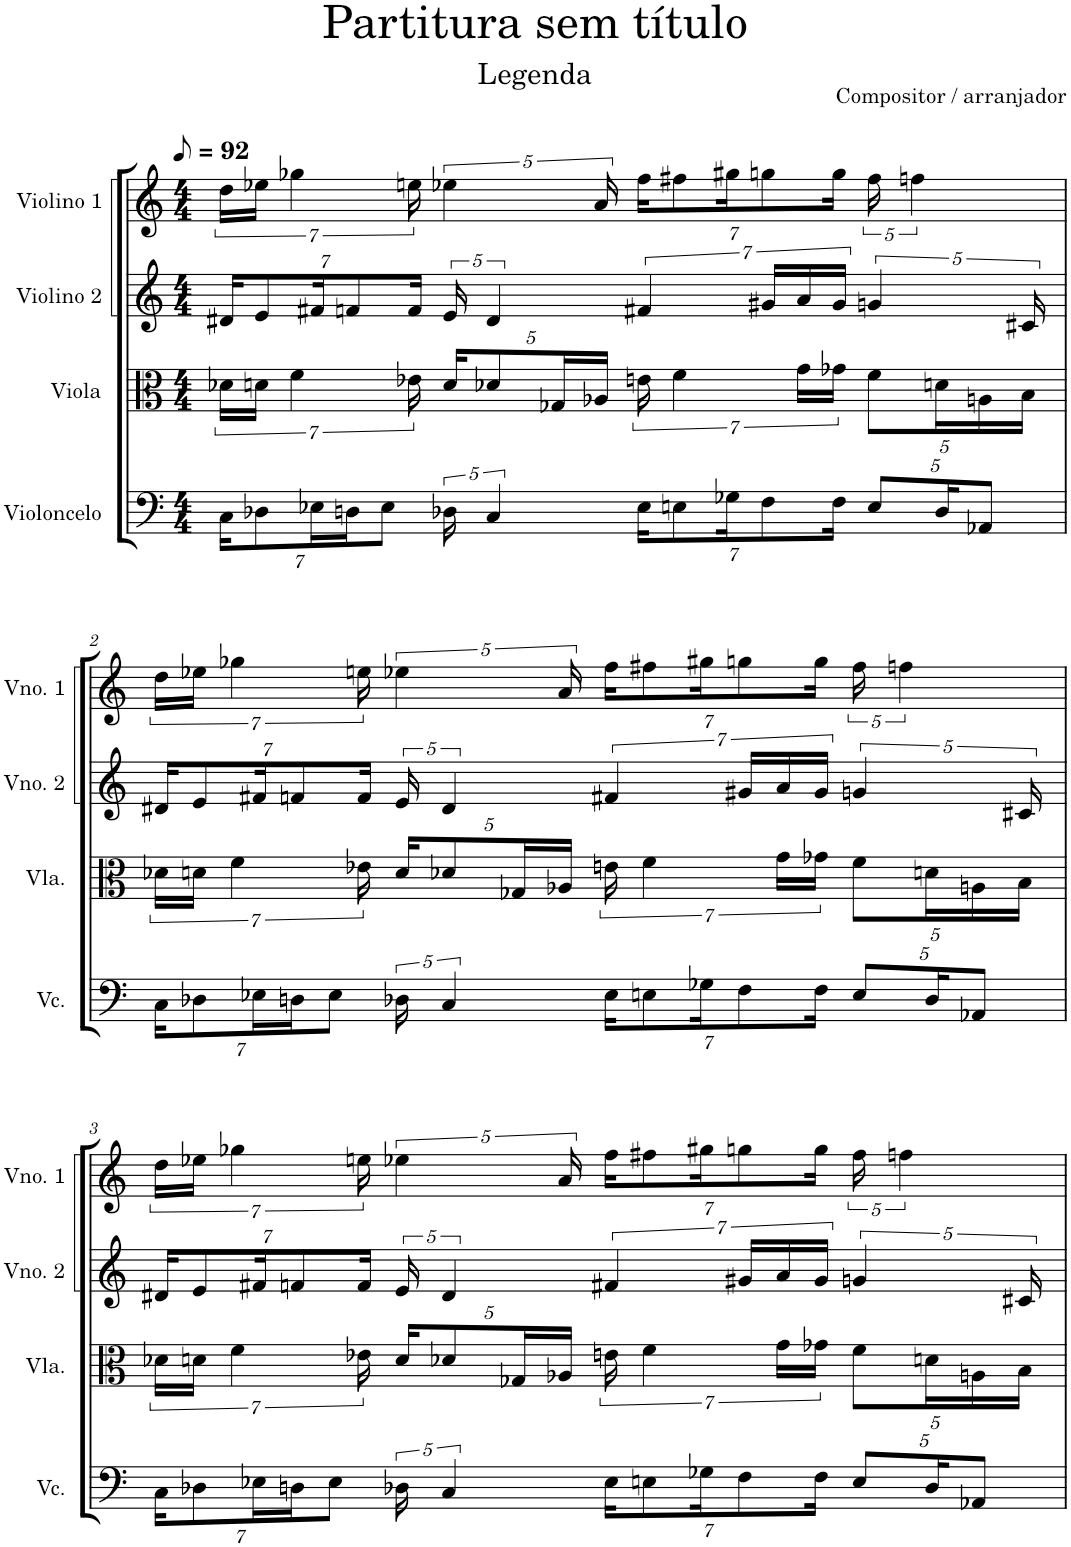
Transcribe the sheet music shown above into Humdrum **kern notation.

**kern	**kern	**kern	**kern
*part4	*part3	*part2	*part1
*staff4	*staff3	*staff2	*staff1
*I"Violoncelo	*I"Viola	*I"Violino 2	*I"Violino 1
*I'Vc.	*I'Vla.	*I'Vno. 2	*I'Vno. 1
*clefF4	*clefC3	*clefG2	*clefG2
*k[]	*k[]	*k[]	*k[]
*M4/4	*M4/4	*M4/4	*M4/4
*MM46	*MM46	*MM46	*MM46
*Xbrackettup	*	*Xbrackettup	*
=1	=1	=1	=1
28C\KL	28d-X\LL	28d#X/KL	28dd\LL
14D-X\	28dn\JJ	14e/	28ee-X\JJ
.	7f\	.	7gg-X\
28E-X\L	.	28f#X/K	.
28Dn\J	.	14fn/	.
14E-\J	.	.	.
.	28e-X\	28f/Jk	28een\
*brackettup	*Xbrackettup	*brackettup	*
20D-X\	20d/KL	20e/	5ee-X\
5C/	10d-X/	5d#/	.
.	20G-X/L	.	.
.	20A-X/JJ	.	20a/
*Xbrackettup	*brackettup	*	*Xbrackettup
28E-\KL	28en\	7f#X/	28ff\KL
14En\	7f\	.	14ff#X\
28G-X\K	.	.	28gg#X\K
14F\	.	28g#X/LL	14ggn\
.	28g\LL	28a/	.
28F\Jk	28g-X\JJ	28g#/JJ	28gg\Jk
*	*Xbrackettup	*	*brackettup
10E/L	10f\L	5gn/	20ff#\
.	.	.	5ffn\
20D-/K	20dn\L	.	.
10AA-X/J	20An\	.	.
.	20B\JJ	20c#X/	.
!!LO:LB:g=z
=2	=2	=2	=2
*	*brackettup	*Xbrackettup	*
28C\KL	28d-X\LL	28d#X/KL	28dd\LL
14D-X\	28dn\JJ	14e/	28ee-X\JJ
.	7f\	.	7gg-X\
28E-X\L	.	28f#X/K	.
28Dn\J	.	14fn/	.
14E-\J	.	.	.
.	28e-X\	28f/Jk	28een\
*brackettup	*Xbrackettup	*brackettup	*
20D-X\	20d/KL	20e/	5ee-X\
5C/	10d-X/	5d#/	.
.	20G-X/L	.	.
.	20A-X/JJ	.	20a/
*Xbrackettup	*brackettup	*	*Xbrackettup
28E-\KL	28en\	7f#X/	28ff\KL
14En\	7f\	.	14ff#X\
28G-X\K	.	.	28gg#X\K
14F\	.	28g#X/LL	14ggn\
.	28g\LL	28a/	.
28F\Jk	28g-X\JJ	28g#/JJ	28gg\Jk
*	*Xbrackettup	*	*brackettup
10E/L	10f\L	5gn/	20ff#\
.	.	.	5ffn\
20D-/K	20dn\L	.	.
10AA-X/J	20An\	.	.
.	20B\JJ	20c#X/	.
!!LO:LB:g=z
=3	=3	=3	=3
*	*brackettup	*Xbrackettup	*
28C\KL	28d-X\LL	28d#X/KL	28dd\LL
14D-X\	28dn\JJ	14e/	28ee-X\JJ
.	7f\	.	7gg-X\
28E-X\L	.	28f#X/K	.
28Dn\J	.	14fn/	.
14E-\J	.	.	.
.	28e-X\	28f/Jk	28een\
*brackettup	*Xbrackettup	*brackettup	*
20D-X\	20d/KL	20e/	5ee-X\
5C/	10d-X/	5d#/	.
.	20G-X/L	.	.
.	20A-X/JJ	.	20a/
*Xbrackettup	*brackettup	*	*Xbrackettup
28E-\KL	28en\	7f#X/	28ff\KL
14En\	7f\	.	14ff#X\
28G-X\K	.	.	28gg#X\K
14F\	.	28g#X/LL	14ggn\
.	28g\LL	28a/	.
28F\Jk	28g-X\JJ	28g#/JJ	28gg\Jk
*	*Xbrackettup	*	*brackettup
10E/L	10f\L	5gn/	20ff#\
.	.	.	5ffn\
20D-/K	20dn\L	.	.
10AA-X/J	20An\	.	.
.	20B\JJ	20c#X/	.
=	=	=	=
*-	*-	*-	*-
